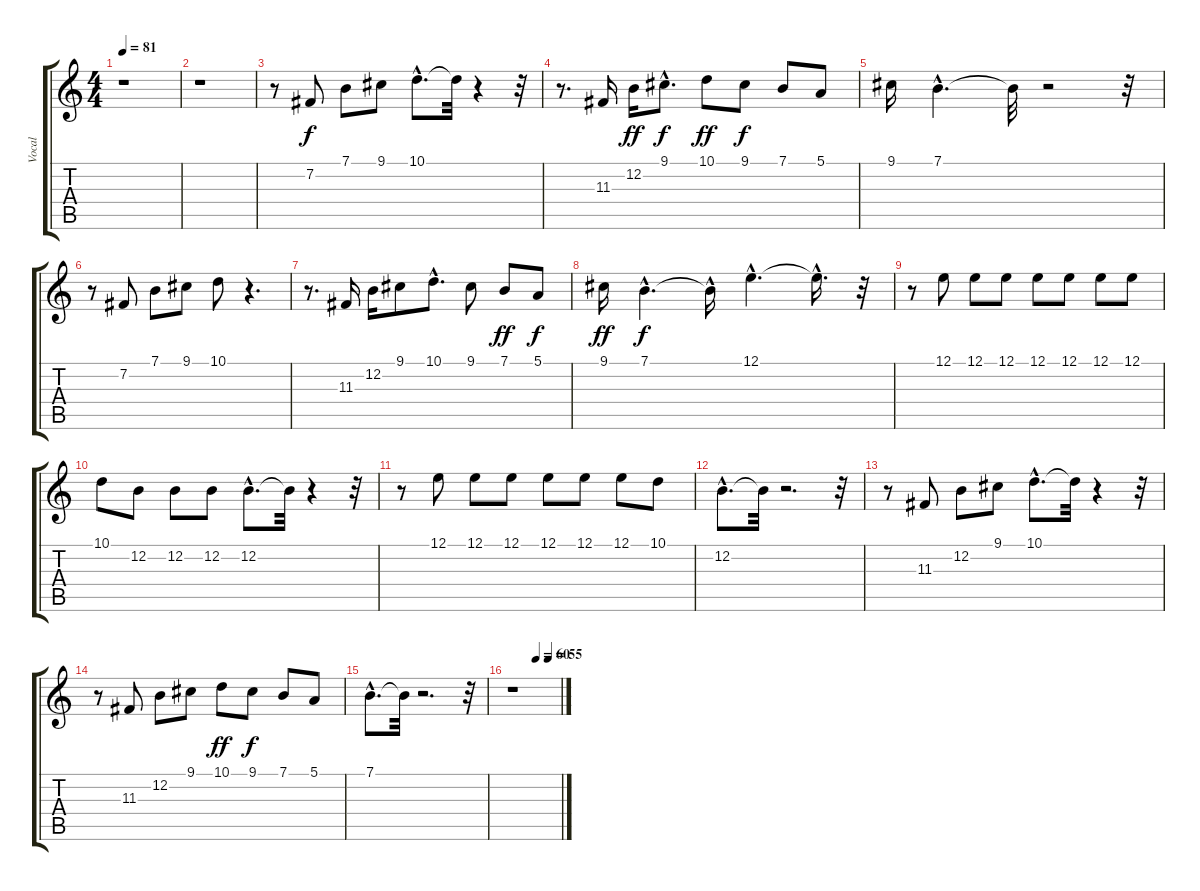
\track ("Vocal" "Vocal") {instrument voiceoohs}
\staff {score tabs}
\tuning (E4 B3 G3 D3 A2 E2) {hide}
\ts (4 4)
\tempo 81
\clef g2
\ks c
r.1{dy f instrument voiceoohs} |
r.1 |
r.8 7.2.8 7.1.8 9.1.8 10.1{hac}.8{d} 10.1{t}.32 r.4 r.32 |
r.8{d} 11.3.16 12.2.16{dy ff} 9.1{hac}.8{d dy f} 10.1.8{dy ff} 9.1.8{dy f} 7.1.8 5.1.8 |
9.1.16 7.1{hac}.4{d} 7.1{t}.32 r.2 r.32 |
r.8 7.2.8 7.1.8 9.1.8 10.1.8 r.4{d} |
r.8{d} 11.3.16 12.2.16 9.1.8 10.1{hac}.8{d} 9.1.8 7.1.8{dy ff} 5.1.8{dy f} |
9.1.16{dy ff} 7.1{hac}.4{d dy f} 7.1{hac t}.16 12.1{hac}.4{d} 12.1{hac t}.16{d} r.32 |
r.8 12.1.8 12.1.8 12.1.8 12.1.8 12.1.8 12.1.8 12.1.8 |
10.1.8 12.2.8 12.2.8 12.2.8 12.2{hac}.8{d} 12.2{t}.32 r.4 r.32 |
r.8 12.1.8 12.1.8 12.1.8 12.1.8 12.1.8 12.1.8 10.1.8 |
12.2{hac}.8{d} 12.2{t}.32 r.2{d} r.32 |
r.8 11.3.8 12.2.8 9.1.8 10.1{hac}.8{d} 10.1{t}.32 r.4 r.32 |
r.8 11.3.8 12.2.8 9.1.8 10.1.8{dy ff} 9.1.8{dy f} 7.1.8 5.1.8 |
7.1{hac}.8{d} 7.1{t}.32 r.2{d} r.32 |
\tempo (60 0.5)
\tempo (55 0.75)
r.1
